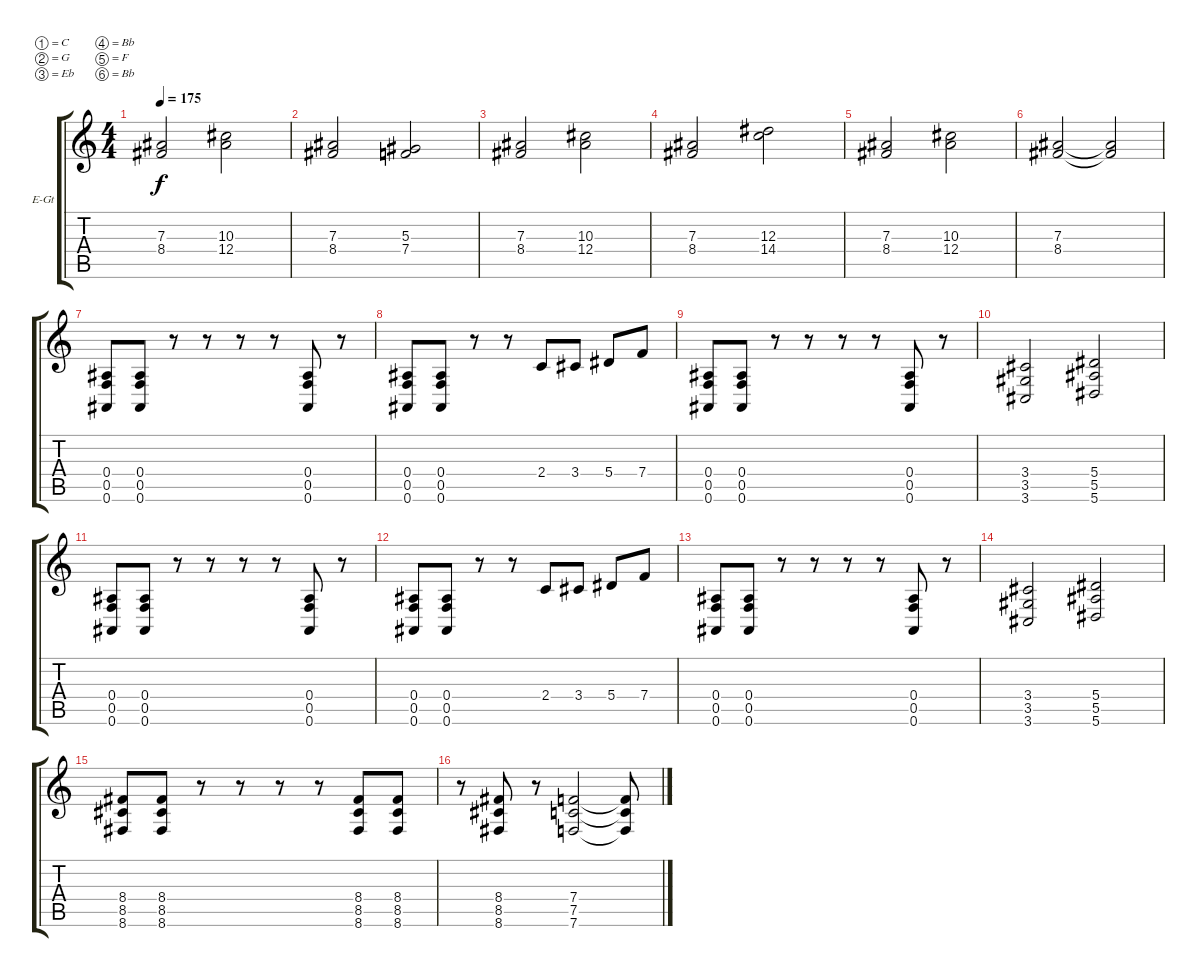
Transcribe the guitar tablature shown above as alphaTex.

\bracketExtendMode groupsimilarinstruments
\firstSystemTrackNameOrientation horizontal
\otherSystemsTrackNameOrientation horizontal
\track ("Piste 2" "E-Gt") {instrument distortionguitar}
\staff {score tabs}
\tuning (C4 G3 Eb3 Bb2 F2 Bb1)
\ts (4 4)
\tempo 175
\clef g2
\ks c
(7.3 8.4).2{dy f} (10.3 12.4).2 |
(7.3 8.4).2 (5.3 7.4).2 |
(7.3 8.4).2 (10.3 12.4).2 |
(7.3 8.4).2 (12.3 14.4).2 |
(7.3 8.4).2 (10.3 12.4).2 |
(7.3 8.4).2 (7.3{t} 8.4{t}).2 |
(0.4 0.5 0.6).8 (0.4 0.5 0.6).8 r.8 r.8 r.8 r.8 (0.4 0.5 0.6).8 r.8 |
(0.4 0.5 0.6).8 (0.4 0.5 0.6).8 r.8 r.8 2.4.8 3.4.8 5.4.8 7.4.8 |
(0.4 0.5 0.6).8 (0.4 0.5 0.6).8 r.8 r.8 r.8 r.8 (0.4 0.5 0.6).8 r.8 |
(3.4 3.5 3.6).2 (5.4 5.5 5.6).2 |
(0.4 0.5 0.6).8 (0.4 0.5 0.6).8 r.8 r.8 r.8 r.8 (0.4 0.5 0.6).8 r.8 |
(0.4 0.5 0.6).8 (0.4 0.5 0.6).8 r.8 r.8 2.4.8 3.4.8 5.4.8 7.4.8 |
(0.4 0.5 0.6).8 (0.4 0.5 0.6).8 r.8 r.8 r.8 r.8 (0.4 0.5 0.6).8 r.8 |
(3.4 3.5 3.6).2 (5.4 5.5 5.6).2 |
(8.4 8.5 8.6).8 (8.4 8.5 8.6).8 r.8 r.8 r.8 r.8 (8.4 8.5 8.6).8 (8.4 8.5 8.6).8 |
r.8 (8.4 8.5 8.6).8 r.8 (7.4 7.5 7.6).2 (7.4{t} 7.5{t} 7.6{t}).8
